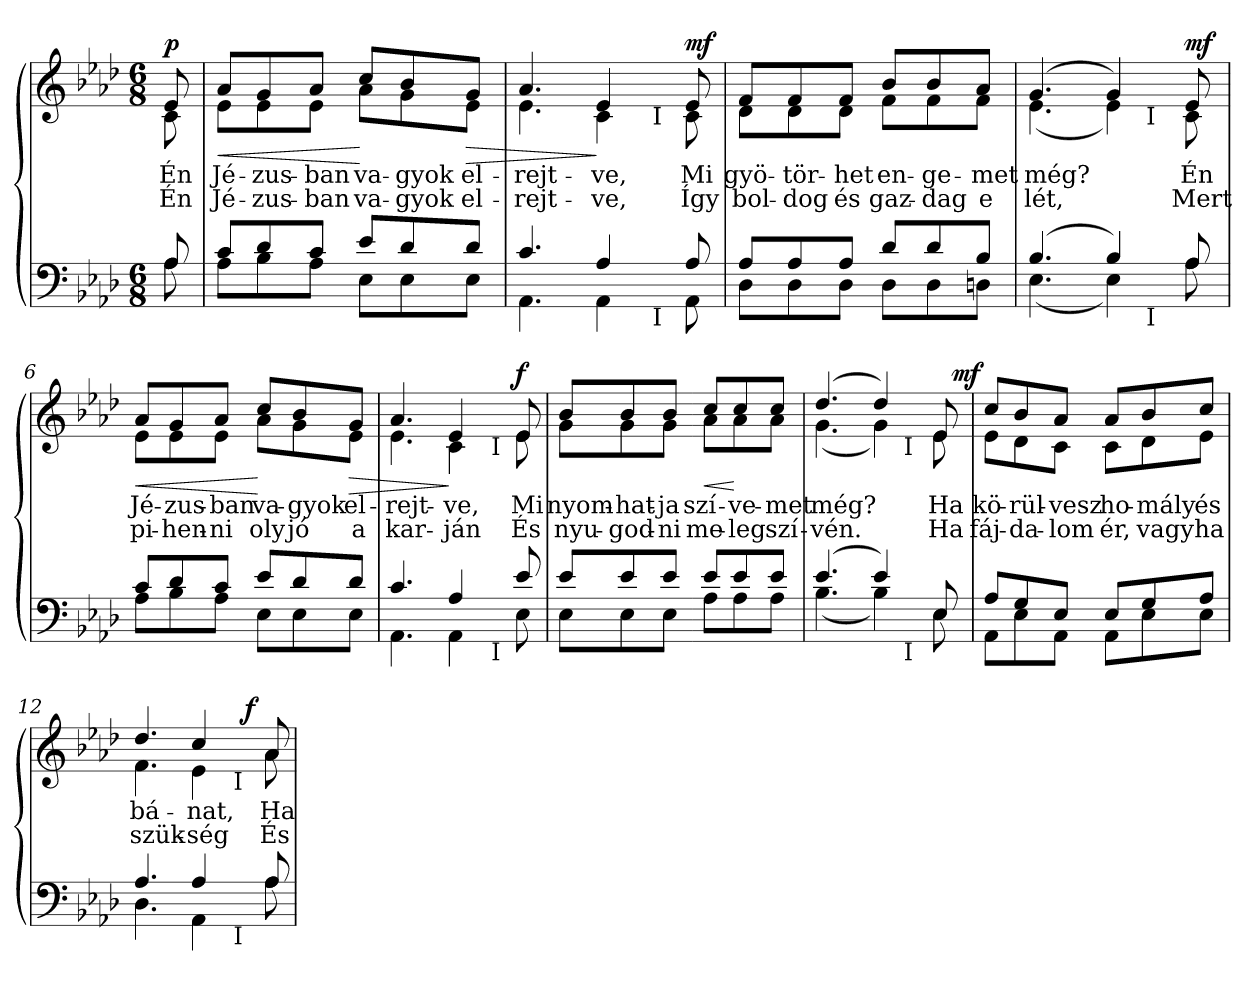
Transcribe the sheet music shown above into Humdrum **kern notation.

**kern	**kern	**text	**text	**dynam
*part2	*part1	*part1	*part1	*part1
*staff2	*staff1	*staff1	*staff1	*staff1
*clefF4	*clefG2	*	*	*
*k[b-e-a-d-]	*k[b-e-a-d-]	*	*	*
*f:	*f:	*	*	*
*M6/8	*M6/8	*	*	*
=1	=1	=1	=1	=1
*^	*	*	*	*
!	!	!LO:TX:a:B:t=Dolce	!	!	!
!	!	!LO:TX:a:t=.	!	!	!
!	!	!LO:TX:a:t== 48	!	!	!
!	!	!	!LO:LY:b	!LO:LY:b	!LO:DY:b
*	*	*^	*	*	*
8A-/	8A-\	8e-/	8c\	Én	Én	p
=2	=2	=2	=2	=2	=2	=2
!	!	!	!	!LO:LY:b	!LO:LY:b	!LO:HP:b
8c/L	8A-\L	8a-/L	8e-\L	Jé-	Jé-	<
!	!	!	!	!LO:LY:b	!LO:LY:b	!
8d-/	8B-\	8g/	8e-\	-zus-	-zus-	.
!	!	!	!	!LO:LY:b	!LO:LY:b	!
8c/J	8A-\J	8a-/J	8e-\J	-ban	-ban	.
!	!	!	!	!LO:LY:b	!LO:LY:b	!
8e-/L	8E-\L	8cc/L	8a-\L	va-	va-	[
!	!	!	!	!LO:LY:b	!LO:LY:b	!
8d-/	8E-\	8b-/	8g\	-gyok	-gyok	.
!	!	!	!	!LO:LY:b	!LO:LY:b	!LO:HP:b
8d-/J	8E-\J	8g/J	8e-\J	el-	el-	>
*	*	*v	*v	*	*	*
=3	=3	=3	=3	=3	=3
*	*	*^	*	*	*
!	!	!	!	!LO:LY:b	!LO:LY:b	!
*	*^	*	*^	*	*	*
4.c/	4.AA-\	2ryy	4.a-/	4.e-\	2ryy	-rejt-	-rejt-	.
!	!	!	!	!	!	!LO:LY:b	!LO:LY:b	!
4A-/	4AA-\	.	4e-/	4c\	.	-ve,	-ve,	]
.	.	32ryy	.	.	32ryy	.	.	.
!	!	!	!	!	!LO:TX:b:t=I	!	!	!
!	!	!LO:TX:b:t=I	!	!	!	!	!	!
.	.	8..ryy	.	.	8..ryy	.	.	.
!	!	!	!	!	!	!LO:LY:b	!LO:LY:b	!LO:DY:a
8A-/	8AA-\	.	8e-/	8c\	.	Mi	Így	mf
*	*v	*v	*	*	*	*	*	*
*	*	*v	*v	*v	*	*	*
=4	=4	=4	=4	=4	=4
*	*^	*^	*	*	*
*	*	*	*	*^	*	*	*
!	!	!	!	!	!	!LO:LY:b	!LO:LY:b	!
*	*v	*v	*	*	*	*	*	*
*	*	*	*v	*v	*	*	*
8A-/L	8D-\L	8f/L	8d-\L	gyö-	bol-	.
!	!	!	!	!LO:LY:b	!LO:LY:b	!
8A-/	8D-\	8f/	8d-\	-tör-	-dog	.
!	!	!	!	!LO:LY:b	!LO:LY:b	!
8A-/J	8D-\J	8f/J	8d-\J	-het	és	.
!	!	!	!	!LO:LY:b	!LO:LY:b	!
8d-/L	8D-\L	8b-/L	8f\L	en-	gaz-	.
!	!	!	!	!LO:LY:b	!LO:LY:b	!
8d-/	8D-\	8b-/	8f\	-ge-	-dag	.
!	!	!	!	!LO:LY:b	!LO:LY:b	!
8B-/J	8Dn\J	8a-/J	8f\J	-met	e	.
*	*	*v	*v	*	*	*
!!LO:LB:g=z
=5	=5	=5	=5	=5	=5
*	*	*^	*	*	*
!	!	!	!	!LO:LY:b	!LO:LY:b	!
*	*^	*	*^	*	*	*
(>4.B-/	(<4.E-\	2ryy	(>4.g/	(<4.e-\	2ryy	még?	lét,	.
4B-/)	4E-\)	.	4g/)	4e-\)	.	.	.	.
!	!	!	!	!	!LO:TX:b:t=I	!	!	!
!	!	!LO:TX:b:t=I	!	!	!	!	!	!
.	.	4ryy	.	.	4ryy	.	.	.
!	!	!	!	!	!	!LO:LY:b	!LO:LY:b	!LO:DY:a
8A-/	8A-\	.	8e-/	8c\	.	Én	Mert	mf
*	*v	*v	*	*	*	*	*	*
*	*	*v	*v	*v	*	*	*
=6	=6	=6	=6	=6	=6
*	*^	*^	*	*	*
*	*	*	*	*^	*	*	*
!	!	!	!	!	!	!LO:LY:b	!LO:LY:b	!LO:HP:b
*	*v	*v	*	*	*	*	*	*
*	*	*	*v	*v	*	*	*
8c/L	8A-\L	8a-/L	8e-\L	Jé-	pi-	<
!	!	!	!	!LO:LY:b	!LO:LY:b	!
8d-/	8B-\	8g/	8e-\	-zus-	-hen-	.
!	!	!	!	!LO:LY:b	!LO:LY:b	!
8c/J	8A-\J	8a-/J	8e-\J	-ban	-ni	.
!	!	!	!	!LO:LY:b	!LO:LY:b	!
8e-/L	8E-\L	8cc/L	8a-\L	va-	oly	[
!	!	!	!	!LO:LY:b	!LO:LY:b	!
8d-/	8E-\	8b-/	8g\	-gyok	jó	.
!	!	!	!	!LO:LY:b	!LO:LY:b	!LO:HP:b
8d-/J	8E-\J	8g/J	8e-\J	el-	a	>
*	*	*v	*v	*	*	*
=7	=7	=7	=7	=7	=7
*	*	*^	*	*	*
!	!	!	!	!LO:LY:b	!LO:LY:b	!
*	*^	*	*^	*	*	*
4.c/	4.AA-\	2ryy	4.a-/	4.e-\	2ryy	-rejt-	kar-	.
!	!	!	!	!	!	!LO:LY:b	!LO:LY:b	!
4A-/	4AA-\	.	4e-/	4c\	.	-ve,	-ján	]
.	.	32ryy	.	.	32ryy	.	.	.
!	!	!	!	!	!LO:TX:b:t=I	!	!	!
!	!	!LO:TX:b:t=I	!	!	!	!	!	!
.	.	8..ryy	.	.	8..ryy	.	.	.
!	!	!	!	!	!	!LO:LY:b	!LO:LY:b	!LO:DY:a
8e-/	8E-\	.	8e-/	8e-\	.	Mi	És	f
*	*v	*v	*	*	*	*	*	*
*	*	*v	*v	*v	*	*	*
=8	=8	=8	=8	=8	=8
*	*^	*^	*	*	*
*	*	*	*	*^	*	*	*
!	!	!	!	!	!	!LO:LY:b	!LO:LY:b	!
*	*v	*v	*	*	*	*	*	*
*	*	*	*v	*v	*	*	*
8e-/L	8E-\L	8b-/L	8g\L	nyom-	nyu-	.
!	!	!	!	!LO:LY:b	!LO:LY:b	!
8e-/	8E-\	8b-/	8g\	-hat-	-god-	.
!	!	!	!	!LO:LY:b	!LO:LY:b	!
8e-/J	8E-\J	8b-/J	8g\J	-ja	-ni	.
!!LO:LB:g=z	!!
=9-	=9-	=9-	=9-	=9-	=9-	=9-
!	!	!	!	!LO:LY:b	!LO:LY:b	!LO:HP:b
8e-/L	8A-\L	8cc/L	8a-\L	szí-	me-	<
!	!	!	!	!LO:LY:b	!LO:LY:b	!
8e-/	8A-\	8cc/	8a-\	-ve-	-leg	[
!	!	!	!	!LO:LY:b	!LO:LY:b	!
8e-/J	8A-\J	8cc/J	8a-\J	-met	szí-	.
*	*	*v	*v	*	*	*
=10	=10	=10	=10	=10	=10
*	*	*^	*	*	*
!	!	!	!	!LO:LY:b	!LO:LY:b	!
*	*^	*	*^	*	*	*
(4.e-/	(<4.B-\	2ryy	(>4.dd-/	(<4.g\	2ryy	még?	-vén.	.
4e-/)	4B-\)	.	4dd-/)	4g\)	.	.	.	.
!	!	!	!	!	!LO:TX:b:t=I	!	!	!
!	!	!LO:TX:b:t=I	!	!	!	!	!	!
.	.	4ryy	.	.	8.ryy	.	.	.
!	!	!	!	!	!	!LO:LY:b	!LO:LY:b	!
8E-/	8E-\	.	8e-/	8e-\	.	Ha	Ha	.
!	!	!	!	!	!	!	!	!LO:DY:a
.	.	.	.	.	16ryy	.	.	mf
*	*v	*v	*	*	*	*	*	*
*	*	*v	*v	*v	*	*	*
=11	=11	=11	=11	=11	=11
*	*^	*^	*	*	*
*	*	*	*	*^	*	*	*
!	!	!	!	!	!	!LO:LY:b	!LO:LY:b	!
*	*v	*v	*	*	*	*	*	*
*	*	*	*v	*v	*	*	*
8A-/L	8AA-\L	8cc/L	8e-\L	kö-	fáj-	.
!	!	!	!	!LO:LY:b	!LO:LY:b	!
8G/	8E-\	8b-/	8d-\	-rül-	-da-	.
!	!	!	!	!LO:LY:b	!LO:LY:b	!
8E-/J	8AA-\J	8a-/J	8c\J	-vesz	-lom	.
!	!	!	!	!LO:LY:b	!LO:LY:b	!
8E-/L	8AA-\L	8a-/L	8c\L	ho-	ér,	.
!	!	!	!	!LO:LY:b	!LO:LY:b	!
8G/	8E-\	8b-/	8d-\	-mály	vagy	.
!	!	!	!	!LO:LY:b	!LO:LY:b	!
8A-/J	8E-\J	8cc/J	8e-\J	és	ha	.
*	*	*v	*v	*	*	*
=12	=12	=12	=12	=12	=12
*	*	*^	*	*	*
!	!	!	!	!LO:LY:b	!LO:LY:b	!
*	*^	*^	*^	*	*	*
4.A-/	4.D-\	2ryy	4.dd-/	4.f\	2ryy	2ryy	bá-	szük-	.
!	!	!	!	!	!	!	!LO:LY:b	!LO:LY:b	!
4A-/	4AA-\	.	4cc/	4e-\	.	.	-nat,	-ség	.
.	.	32ryy	.	.	16ryy	32ryy	.	.	.
!	!	!	!	!	!	!LO:TX:b:t=I	!	!	!
!	!	!LO:TX:b:t=I	!	!	!	!	!	!	!
.	.	8..ryy	.	.	.	8..ryy	.	.	.
!	!	!	!	!	!	!	!	!	!LO:DY:a
.	.	.	.	.	8.ryy	.	.	.	f
!	!	!	!	!	!	!	!LO:LY:b	!LO:LY:b	!
8A-/	8A-\	.	8a-/	8a-\	.	.	Ha	És	.
*v	*v	*v	*	*	*	*	*	*	*
*	*v	*v	*v	*v	*	*	*
=	=	=	=	=
*-	*-	*-	*-	*-
